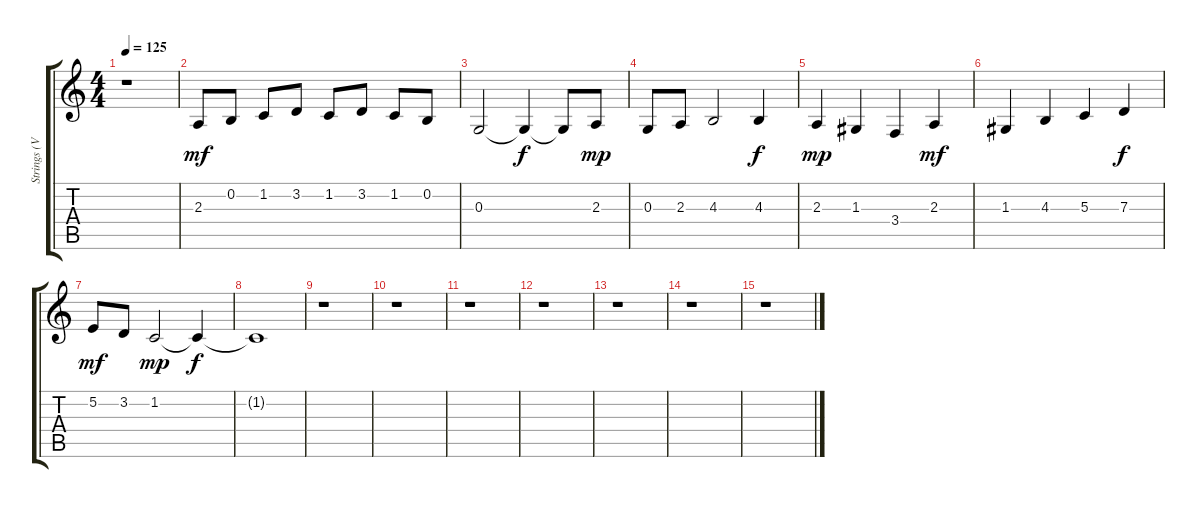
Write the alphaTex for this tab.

\track ("Strings (Viola)" "Strings (V") {instrument viola}
\staff {score tabs}
\tuning (E4 B3 G3 D3 A2 E2) {hide}
\ts (4 4)
\tempo 125
\clef g2
\ks c
r.1{dy f} |
2.3.8{dy mf} 0.2.8 1.2.8 3.2.8 1.2.8 3.2.8 1.2.8 0.2.8 |
0.3.2 0.3{t}.4{dy f} 0.3{t}.8 2.3.8{dy mp} |
0.3.8 2.3.8 4.3.2 4.3.4{dy f} |
2.3.4{dy mp} 1.3.4 3.4.4 2.3.4{dy mf} |
1.3.4 4.3.4 5.3.4 7.3.4{dy f} |
5.2.8{dy mf} 3.2.8 1.2.2{dy mp volume 3} 1.2{t}.4{dy f} |
1.2{t}.1 |
r.1 |
r.1 |
r.1 |
r.1 |
r.1 |
r.1 |
r.1
